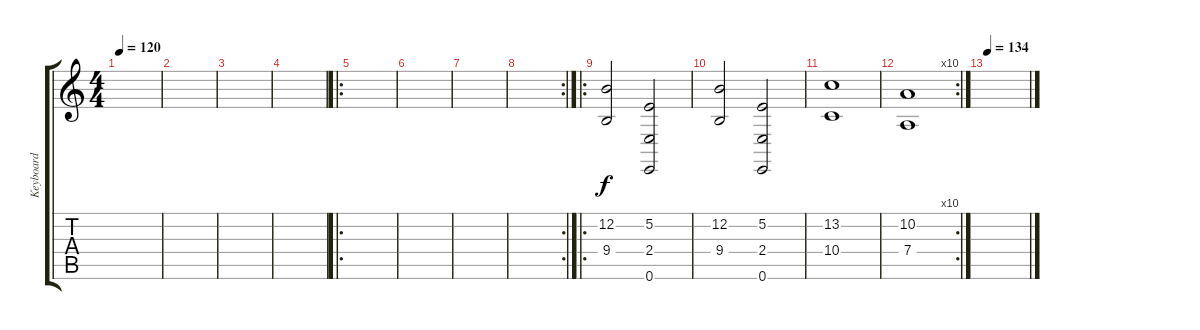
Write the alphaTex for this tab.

\track ("Keyboard" "Keyboard") {instrument flute}
\staff {score tabs}
\tuning (E4 B3 G3 D3 A2 E2) {hide}
\ts (4 4)
\tempo 120
\clef g2
\ks c
|
|
|
|
\ro
|
|
|
\rc 2
|
\ro
(12.2 9.4).2 (5.2 2.4 0.6).2 |
(12.2 9.4).2 (5.2 2.4 0.6).2 |
(13.2 10.4).1 |
\rc 10
(10.2 7.4).1 |
\tempo 134
